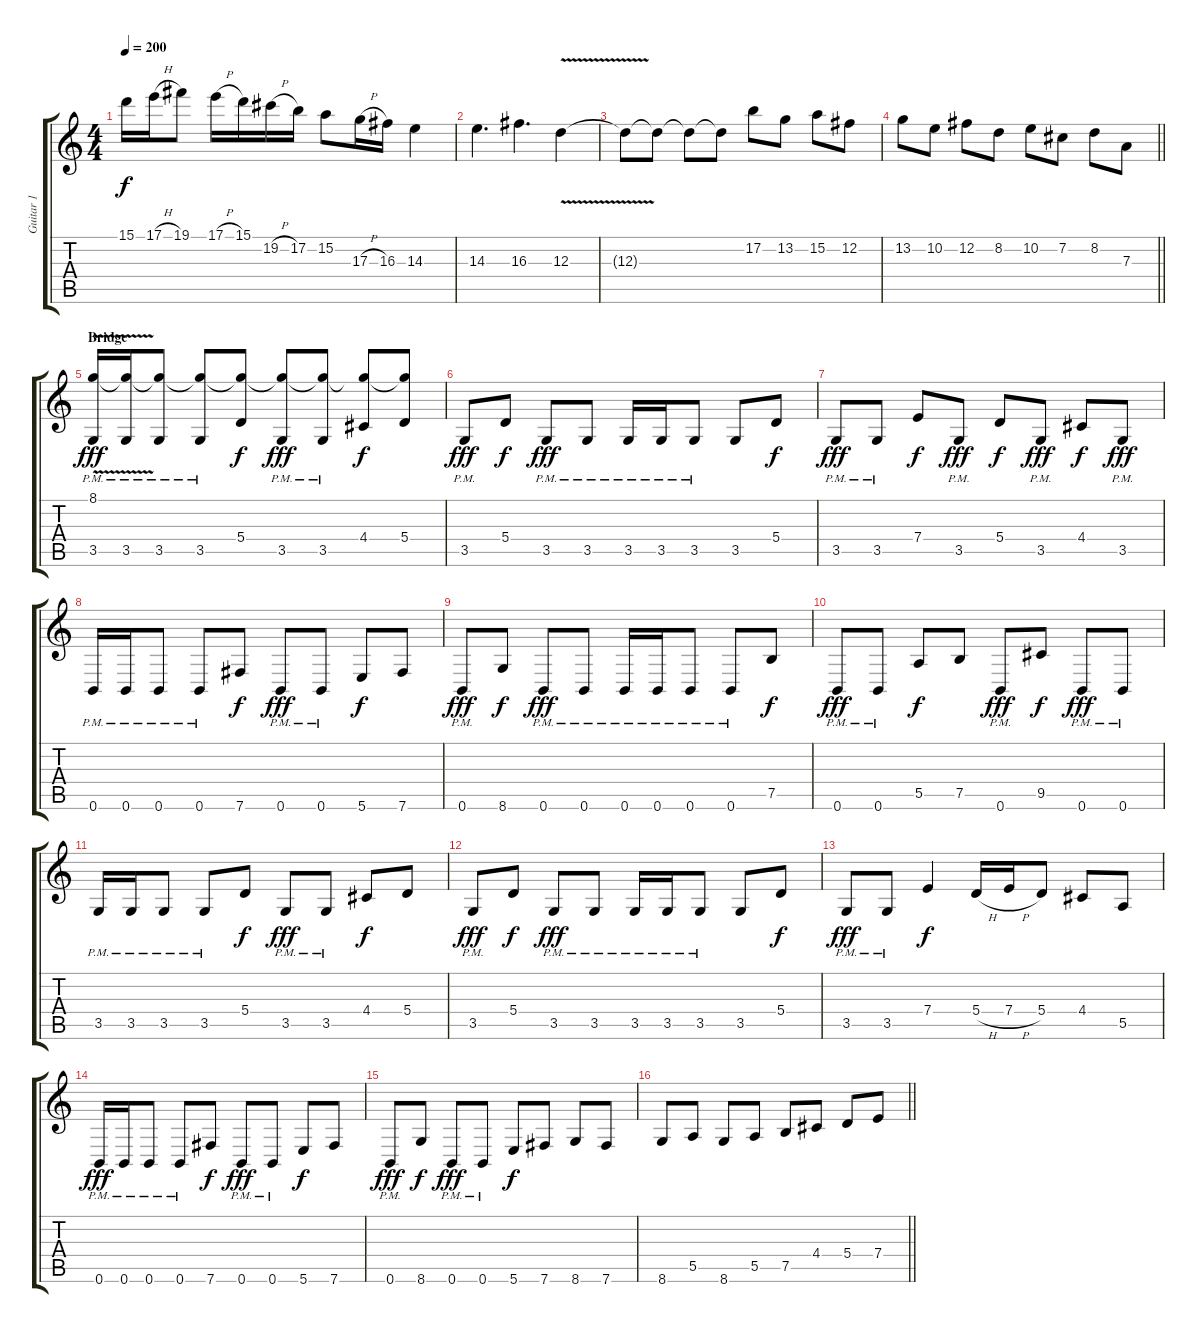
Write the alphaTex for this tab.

\track ("Guitar 1" "Guitar 1") {instrument distortionguitar}
\staff {score tabs}
\tuning (B3 Gb3 D3 A2 E2 B1) {hide}
\ts (4 4)
\tempo 200
\clef g2
\ks c
15.1.16{dy f} 17.1{h}.16 19.1.8 17.1{h}.16 15.1.16 19.2{h}.16 17.2.16 15.2.8 17.3{h}.16 16.3.16 14.3.4 |
14.3.4{d} 16.3.4{d} 12.3{v}.4 |
12.3{t}.8 12.3{t}.8 12.3{t}.8 12.3{t}.8 17.2.8 13.2.8 15.2.8 12.2.8 |
\barLineRight lightlight
13.2.8 10.2.8 12.2.8 8.2.8 10.2.8 7.2.8 8.2.8 7.3.8 |
\section ("" "Bridge")
(8.1{v} 3.5{pm}).16{dy fff} (8.1{t} 3.5{pm}).16 (8.1{t} 3.5{pm}).8 (8.1{t} 3.5{pm}).8 (8.1{t} 5.4).8{dy f} (8.1{t} 3.5{pm}).8{dy fff} (8.1{t} 3.5{pm}).8 (8.1{t} 4.4).8{dy f} (8.1{t} 5.4).8 |
3.5{pm}.8{dy fff} 5.4.8{dy f} 3.5{pm}.8{dy fff} 3.5{pm}.8 3.5{pm}.16 3.5{pm}.16 3.5{pm}.8 3.5.8 5.4.8{dy f} |
3.5{pm}.8{dy fff} 3.5{pm}.8 7.4.8{dy f} 3.5{pm}.8{dy fff} 5.4.8{dy f} 3.5{pm}.8{dy fff} 4.4.8{dy f} 3.5{pm}.8{dy fff} |
0.6{pm}.16 0.6{pm}.16 0.6{pm}.8 0.6{pm}.8 7.6.8{dy f} 0.6{pm}.8{dy fff} 0.6{pm}.8 5.6.8{dy f} 7.6.8 |
0.6{pm}.8{dy fff} 8.6.8{dy f} 0.6{pm}.8{dy fff} 0.6{pm}.8 0.6{pm}.16 0.6{pm}.16 0.6{pm}.8 0.6{pm}.8 7.5.8{dy f} |
0.6{pm}.8{dy fff} 0.6{pm}.8 5.5.8{dy f} 7.5.8 0.6{pm}.8{dy fff} 9.5.8{dy f} 0.6{pm}.8{dy fff} 0.6{pm}.8 |
3.5{pm}.16 3.5{pm}.16 3.5{pm}.8 3.5{pm}.8 5.4.8{dy f} 3.5{pm}.8{dy fff} 3.5{pm}.8 4.4.8{dy f} 5.4.8 |
3.5{pm}.8{dy fff} 5.4.8{dy f} 3.5{pm}.8{dy fff} 3.5{pm}.8 3.5{pm}.16 3.5{pm}.16 3.5{pm}.8 3.5.8 5.4.8{dy f} |
3.5{pm}.8{dy fff} 3.5{pm}.8 7.4.4{dy f} 5.4{h}.16 7.4{h}.16 5.4.8 4.4.8 5.5.8 |
0.6{pm}.16{dy fff} 0.6{pm}.16 0.6{pm}.8 0.6{pm}.8 7.6.8{dy f} 0.6{pm}.8{dy fff} 0.6{pm}.8 5.6.8{dy f} 7.6.8 |
0.6{pm}.8{dy fff} 8.6.8{dy f} 0.6{pm}.8{dy fff} 0.6{pm}.8 5.6.8{dy f} 7.6.8 8.6.8 7.6.8 |
\barLineRight lightlight
8.6.8 5.5.8 8.6.8 5.5.8 7.5.8 4.4.8 5.4.8 7.4.8
